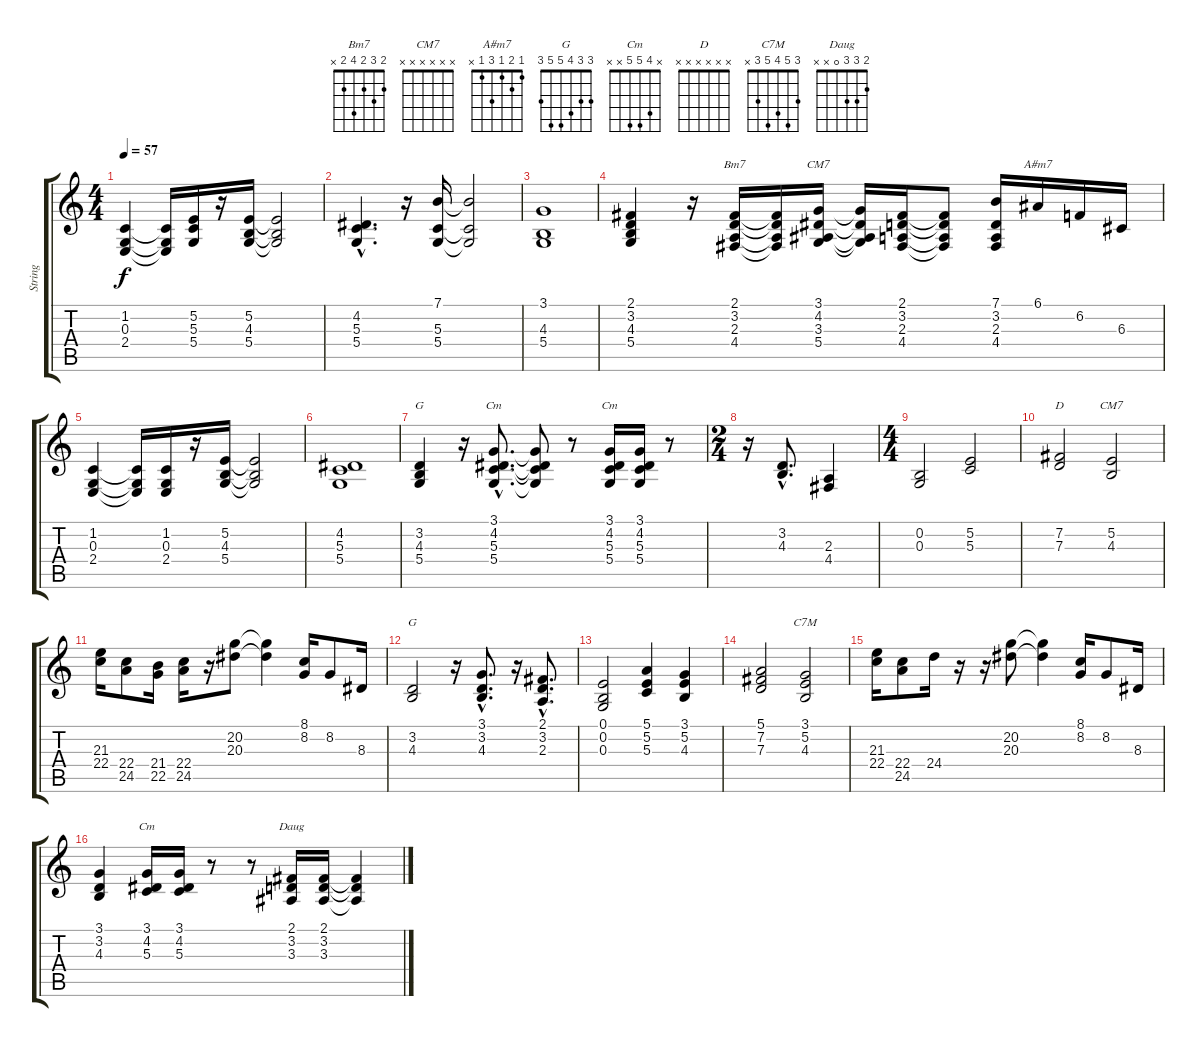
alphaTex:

\track ("String" "String") {instrument stringensemble2}
\staff {score tabs}
\tuning (E4 B3 G3 D3 A2 E2) {hide}
\chord ("Bm7" 2 3 2 4 2 x)
\chord ("Cm7" 3 1 3 1 3 x)
\chord ("A#m7" 1 2 1 3 1 x)
\chord ("G" x 3 4 5 x x)
\chord ("Cm" 3 4 5 5 3 x)
\chord ("Cm" 3 4 5 5 x x)
\chord ("D" x x x x x x) {firstfret 0}
\chord ("CM7" x x x x x x) {firstfret 0}
\chord ("G" 3 3 4 5 5 3)
\chord ("C7M" 3 5 4 5 3 x)
\chord ("Cm" x 4 5 5 x x)
\chord ("Daug" 2 3 3 0 x x)
\ts (4 4)
\tempo 57
\clef g2
\ks c
(1.2 0.3 2.4).4{dy f} (1.2{t} 0.3{t} 2.4{t}).16 (5.2 5.3 5.4).16 r.16 (5.2 4.3 5.4).16 (5.2{t} 4.3{t} 5.4{t}).2 |
(4.2{hac} 5.3{hac} 5.4{hac}).4{d} r.16 (7.1 5.3 5.4).16 (7.1{t} 5.3{t} 5.4{t}).2 |
(3.1 4.3 5.4).1 |
(2.1 3.2 4.3 5.4).4 r.16 (2.1 3.2 2.3 4.4).16{ch "Bm7"} (2.1{t} 3.2{t} 2.3{t} 4.4{t}).16 (3.1 4.2 3.3 5.4).16{ch "Cm7"} (3.1{t} 4.2{t} 3.3{t} 5.4{t}).16 (2.1 3.2 2.3 4.4).16 (2.1{t} 3.2{t} 2.3{t} 4.4{t}).8 (7.1 3.2 2.3 4.4).16 6.1.16{ch "A#m7"} 6.2.16 6.3.16 |
(1.2 0.3 2.4).4 (1.2{t} 0.3{t} 2.4{t}).16 (1.2 0.3 2.4).16 r.16 (5.2 4.3 5.4).16 (5.2{t} 4.3{t} 5.4{t}).2 |
(4.2 5.3 5.4).1 |
(3.2 4.3 5.4).4{ch "G"} r.16 (3.1{hac} 4.2{hac} 5.3{hac} 5.4{hac}).8{d ch "Cm"} (3.1{t} 4.2{t} 5.3{t} 5.4{t}).8 r.8 (3.1 4.2 5.3 5.4).16{ch "Cm"} (3.1 4.2 5.3 5.4).16 r.8 |
\ts (2 4)
r.16 (3.2{hac} 4.3{hac}).8{d} (2.3 4.4).4 |
\ts (4 4)
(0.2 0.3).2 (5.2 5.3).2 |
(7.2 7.3).2{ch "D"} (5.2 4.3).2{ch "CM7"} |
(21.3 22.4).16 (22.4 24.5).8 (21.4 22.5).16 (22.4 24.5).16 r.16 (20.2 20.3).8 (20.2{t} 20.3{t}).4 (8.1 8.2).16 8.2.8 8.3.16 |
(3.2 4.3).2{ch "G"} r.16 (3.1{hac} 3.2{hac} 4.3{hac}).8{d} r.16 (2.1{hac} 3.2{hac} 2.3{hac}).8{d} |
(0.1 0.2 0.3).2 (5.1 5.2 5.3).4 (3.1 5.2 4.3).4 |
(5.1 7.2 7.3).2 (3.1 5.2 4.3).2{ch "C7M"} |
(21.3 22.4).16 (22.4 24.5).8 24.4.16 r.16 r.16 (20.2 20.3).8 (20.2{t} 20.3{t}).4 (8.1 8.2).16 8.2.8 8.3.16 |
(3.1 3.2 4.3).4 (3.1 4.2 5.3).16{ch "Cm"} (3.1 4.2 5.3).16 r.8 r.8 (2.1 3.2 3.3).16{ch "Daug"} (2.1 3.2 3.3).16 (2.1{t} 3.2{t} 3.3{t}).4
